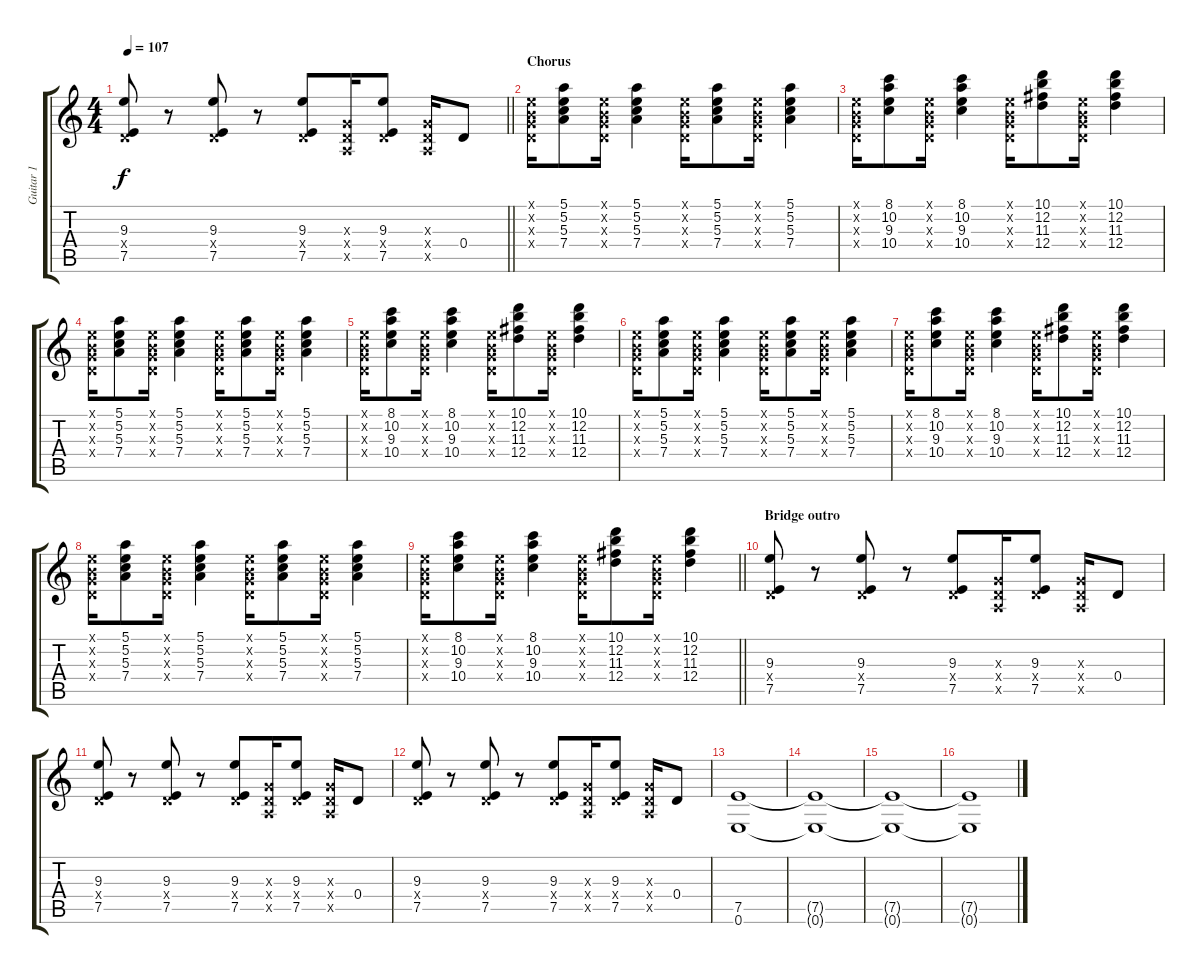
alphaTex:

\track ("Guitar 1" "Guitar 1") {instrument overdrivenguitar}
\staff {score tabs}
\tuning (E4 B3 G3 D3 A2 E2) {hide}
\ts (4 4)
\tempo 107
\clef g2
\barLineRight lightlight
\ks c
(9.3 0.4{x} 7.5).8{dy f} r.8 (9.3 0.4{x} 7.5).8 r.8 (9.3 0.4{x} 7.5).8 (0.3{x} 0.4{x} 0.5{x}).16 (9.3 0.4{x} 7.5).8 (0.3{x} 0.4{x} 0.5{x}).16 0.4.8 |
\section ("" "Chorus")
(0.1{x} 0.2{x} 0.3{x} 0.4{x}).16 (5.1 5.2 5.3 7.4).8 (0.1{x} 0.2{x} 0.3{x} 0.4{x}).16 (5.1 5.2 5.3 7.4).4 (0.1{x} 0.2{x} 0.3{x} 0.4{x}).16 (5.1 5.2 5.3 7.4).8 (0.1{x} 0.2{x} 0.3{x} 0.4{x}).16 (5.1 5.2 5.3 7.4).4 |
(0.1{x} 0.2{x} 0.3{x} 0.4{x}).16 (8.1 10.2 9.3 10.4).8 (0.1{x} 0.2{x} 0.3{x} 0.4{x}).16 (8.1 10.2 9.3 10.4).4 (0.1{x} 0.2{x} 0.3{x} 0.4{x}).16 (10.1 12.2 11.3 12.4).8 (0.1{x} 0.2{x} 0.3{x} 0.4{x}).16 (10.1 12.2 11.3 12.4).4 |
(0.1{x} 0.2{x} 0.3{x} 0.4{x}).16 (5.1 5.2 5.3 7.4).8 (0.1{x} 0.2{x} 0.3{x} 0.4{x}).16 (5.1 5.2 5.3 7.4).4 (0.1{x} 0.2{x} 0.3{x} 0.4{x}).16 (5.1 5.2 5.3 7.4).8 (0.1{x} 0.2{x} 0.3{x} 0.4{x}).16 (5.1 5.2 5.3 7.4).4 |
(0.1{x} 0.2{x} 0.3{x} 0.4{x}).16 (8.1 10.2 9.3 10.4).8 (0.1{x} 0.2{x} 0.3{x} 0.4{x}).16 (8.1 10.2 9.3 10.4).4 (0.1{x} 0.2{x} 0.3{x} 0.4{x}).16 (10.1 12.2 11.3 12.4).8 (0.1{x} 0.2{x} 0.3{x} 0.4{x}).16 (10.1 12.2 11.3 12.4).4 |
(0.1{x} 0.2{x} 0.3{x} 0.4{x}).16 (5.1 5.2 5.3 7.4).8 (0.1{x} 0.2{x} 0.3{x} 0.4{x}).16 (5.1 5.2 5.3 7.4).4 (0.1{x} 0.2{x} 0.3{x} 0.4{x}).16 (5.1 5.2 5.3 7.4).8 (0.1{x} 0.2{x} 0.3{x} 0.4{x}).16 (5.1 5.2 5.3 7.4).4 |
(0.1{x} 0.2{x} 0.3{x} 0.4{x}).16 (8.1 10.2 9.3 10.4).8 (0.1{x} 0.2{x} 0.3{x} 0.4{x}).16 (8.1 10.2 9.3 10.4).4 (0.1{x} 0.2{x} 0.3{x} 0.4{x}).16 (10.1 12.2 11.3 12.4).8 (0.1{x} 0.2{x} 0.3{x} 0.4{x}).16 (10.1 12.2 11.3 12.4).4 |
(0.1{x} 0.2{x} 0.3{x} 0.4{x}).16 (5.1 5.2 5.3 7.4).8 (0.1{x} 0.2{x} 0.3{x} 0.4{x}).16 (5.1 5.2 5.3 7.4).4 (0.1{x} 0.2{x} 0.3{x} 0.4{x}).16 (5.1 5.2 5.3 7.4).8 (0.1{x} 0.2{x} 0.3{x} 0.4{x}).16 (5.1 5.2 5.3 7.4).4 |
\barLineRight lightlight
(0.1{x} 0.2{x} 0.3{x} 0.4{x}).16 (8.1 10.2 9.3 10.4).8 (0.1{x} 0.2{x} 0.3{x} 0.4{x}).16 (8.1 10.2 9.3 10.4).4 (0.1{x} 0.2{x} 0.3{x} 0.4{x}).16 (10.1 12.2 11.3 12.4).8 (0.1{x} 0.2{x} 0.3{x} 0.4{x}).16 (10.1 12.2 11.3 12.4).4 |
\section ("" "Bridge outro")
(9.3 0.4{x} 7.5).8 r.8 (9.3 0.4{x} 7.5).8 r.8 (9.3 0.4{x} 7.5).8 (0.3{x} 0.4{x} 0.5{x}).16 (9.3 0.4{x} 7.5).8 (0.3{x} 0.4{x} 0.5{x}).16 0.4.8 |
(9.3 0.4{x} 7.5).8 r.8 (9.3 0.4{x} 7.5).8 r.8 (9.3 0.4{x} 7.5).8 (0.3{x} 0.4{x} 0.5{x}).16 (9.3 0.4{x} 7.5).8 (0.3{x} 0.4{x} 0.5{x}).16 0.4.8 |
(9.3 0.4{x} 7.5).8 r.8 (9.3 0.4{x} 7.5).8 r.8 (9.3 0.4{x} 7.5).8 (0.3{x} 0.4{x} 0.5{x}).16 (9.3 0.4{x} 7.5).8 (0.3{x} 0.4{x} 0.5{x}).16 0.4.8 |
(7.5 0.6).1 |
(7.5{t} 0.6{t}).1 |
(7.5{t} 0.6{t}).1 |
(7.5{t} 0.6{t}).1
